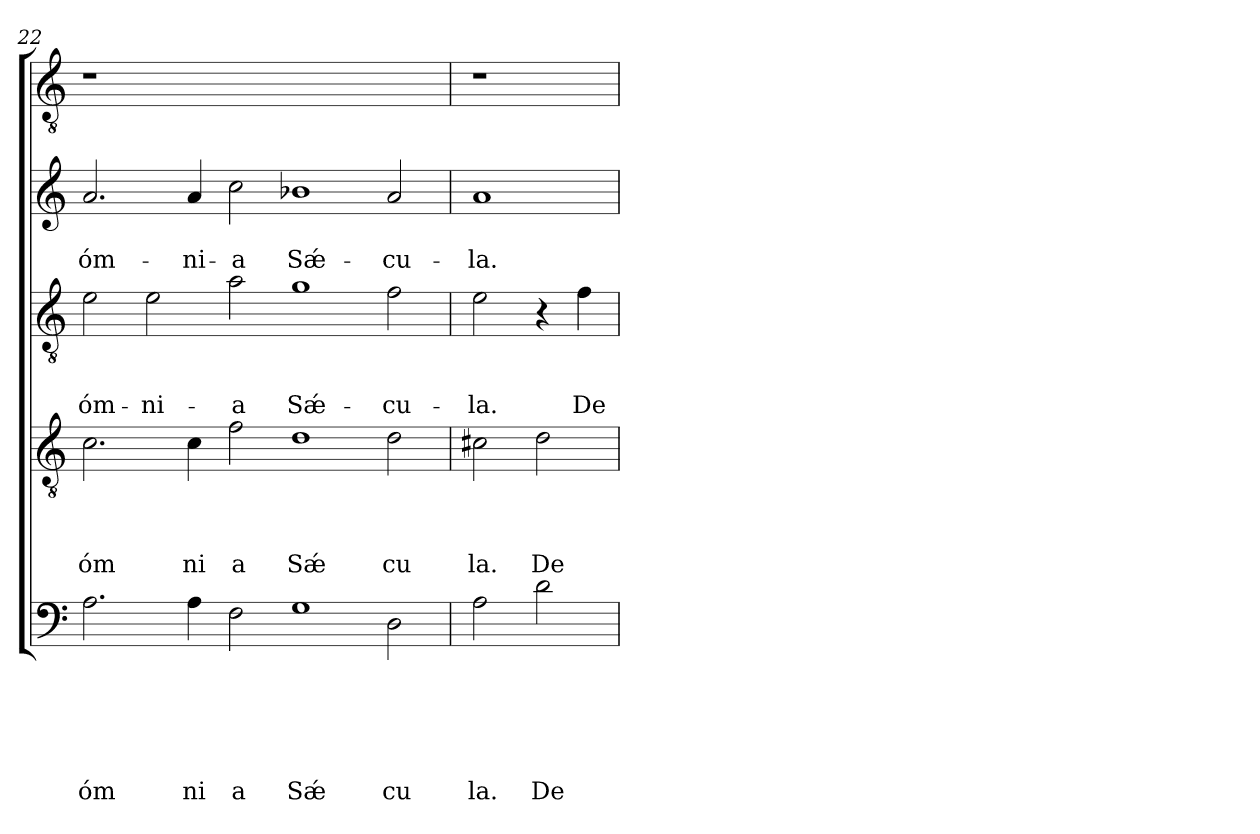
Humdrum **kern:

**kern	**text	**text	**text	**text	**text	**text	**kern	**text	**text	**text	**text	**kern	**text	**text	**text	**kern	**text	**text	**kern
*part5	*part5	*part5	*part5	*part5	*part5	*part5	*part4	*part4	*part4	*part4	*part4	*part3	*part3	*part3	*part3	*part2	*part2	*part2	*part1
*staff5	*staff5	*staff5	*staff5	*staff5	*staff5	*staff5	*staff4	*staff4	*staff4	*staff4	*staff4	*staff3	*staff3	*staff3	*staff3	*staff2	*staff2	*staff2	*staff1
*clefF4	*	*	*	*	*	*	*clefGv2	*	*	*	*	*clefGv2	*	*	*	*clefG2	*	*	*clefGv2
*k[]	*	*	*	*	*	*	*k[]	*	*	*	*	*k[]	*	*	*	*k[]	*	*	*k[]
*C:	*	*	*	*	*	*	*C:	*	*	*	*	*C:	*	*	*	*C:	*	*	*C:
=22	=22	=22	=22	=22	=22	=22	=22	=22	=22	=22	=22	=22	=22	=22	=22	=22	=22	=22	=22
!	!	!	!	!	!	!LO:LY:b	!	!	!	!	!LO:LY:b	!	!	!	!LO:LY:b	!	!	!LO:LY:b	!
2.A\	.	.	.	.	.	óm	2.c\	.	.	.	óm	2e\	.	.	óm-	2.a/	.	óm-	1r
!	!	!	!	!	!	!	!	!	!	!	!	!	!	!	!LO:LY:b	!	!	!	!
.	.	.	.	.	.	.	.	.	.	.	.	2e\	.	.	-ni-	.	.	.	.
!	!	!	!	!	!	!LO:LY:b	!	!	!	!	!LO:LY:b	!	!	!	!	!	!	!LO:LY:b	!
4A\	.	.	.	.	.	ni	4c\	.	.	.	ni	.	.	.	.	4a/	.	-ni-	.
!	!	!	!	!	!	!LO:LY:b	!	!	!	!	!LO:LY:b	!	!	!	!LO:LY:b	!	!	!LO:LY:b	!
2F\	.	.	.	.	.	a	2f\	.	.	.	a	2a\	.	.	-a	2cc\	.	-a	0ryy
!	!	!	!	!	!	!LO:LY:b	!	!	!	!	!LO:LY:b	!	!	!	!LO:LY:b	!	!	!LO:LY:b	!
1G	.	.	.	.	.	Sǽ	1d	.	.	.	Sǽ	1g	.	.	Sǽ-	1b-X	.	Sǽ-	.
!	!	!	!	!	!	!LO:LY:b	!	!	!	!	!LO:LY:b	!	!	!	!LO:LY:b	!	!	!LO:LY:b	!
2D\	.	.	.	.	.	cu	2d\	.	.	.	cu	2f\	.	.	-cu-	2a/	.	-cu-	.
=23	=23	=23	=23	=23	=23	=23	=23	=23	=23	=23	=23	=23	=23	=23	=23	=23	=23	=23	=23
!	!	!	!	!	!	!LO:LY:b	!	!	!	!	!LO:LY:b	!	!	!	!LO:LY:b	!	!	!LO:LY:b	!
2A\	.	.	.	.	.	la.	2c#X\	.	.	.	la.	2e\	.	.	-la.	1a	.	-la.	1r
!	!	!	!	!	!	!LO:LY:b	!	!	!	!	!LO:LY:b	!	!	!	!	!	!	!	!
2d\	.	.	.	.	.	De	2d\	.	.	.	De	4r	.	.	.	.	.	.	.
!	!	!	!	!	!	!	!	!	!	!	!	!	!	!	!LO:LY:b	!	!	!	!
.	.	.	.	.	.	.	.	.	.	.	.	4f\	.	.	De-	.	.	.	.
=	=	=	=	=	=	=	=	=	=	=	=	=	=	=	=	=	=	=	=
*-	*-	*-	*-	*-	*-	*-	*-	*-	*-	*-	*-	*-	*-	*-	*-	*-	*-	*-	*-
